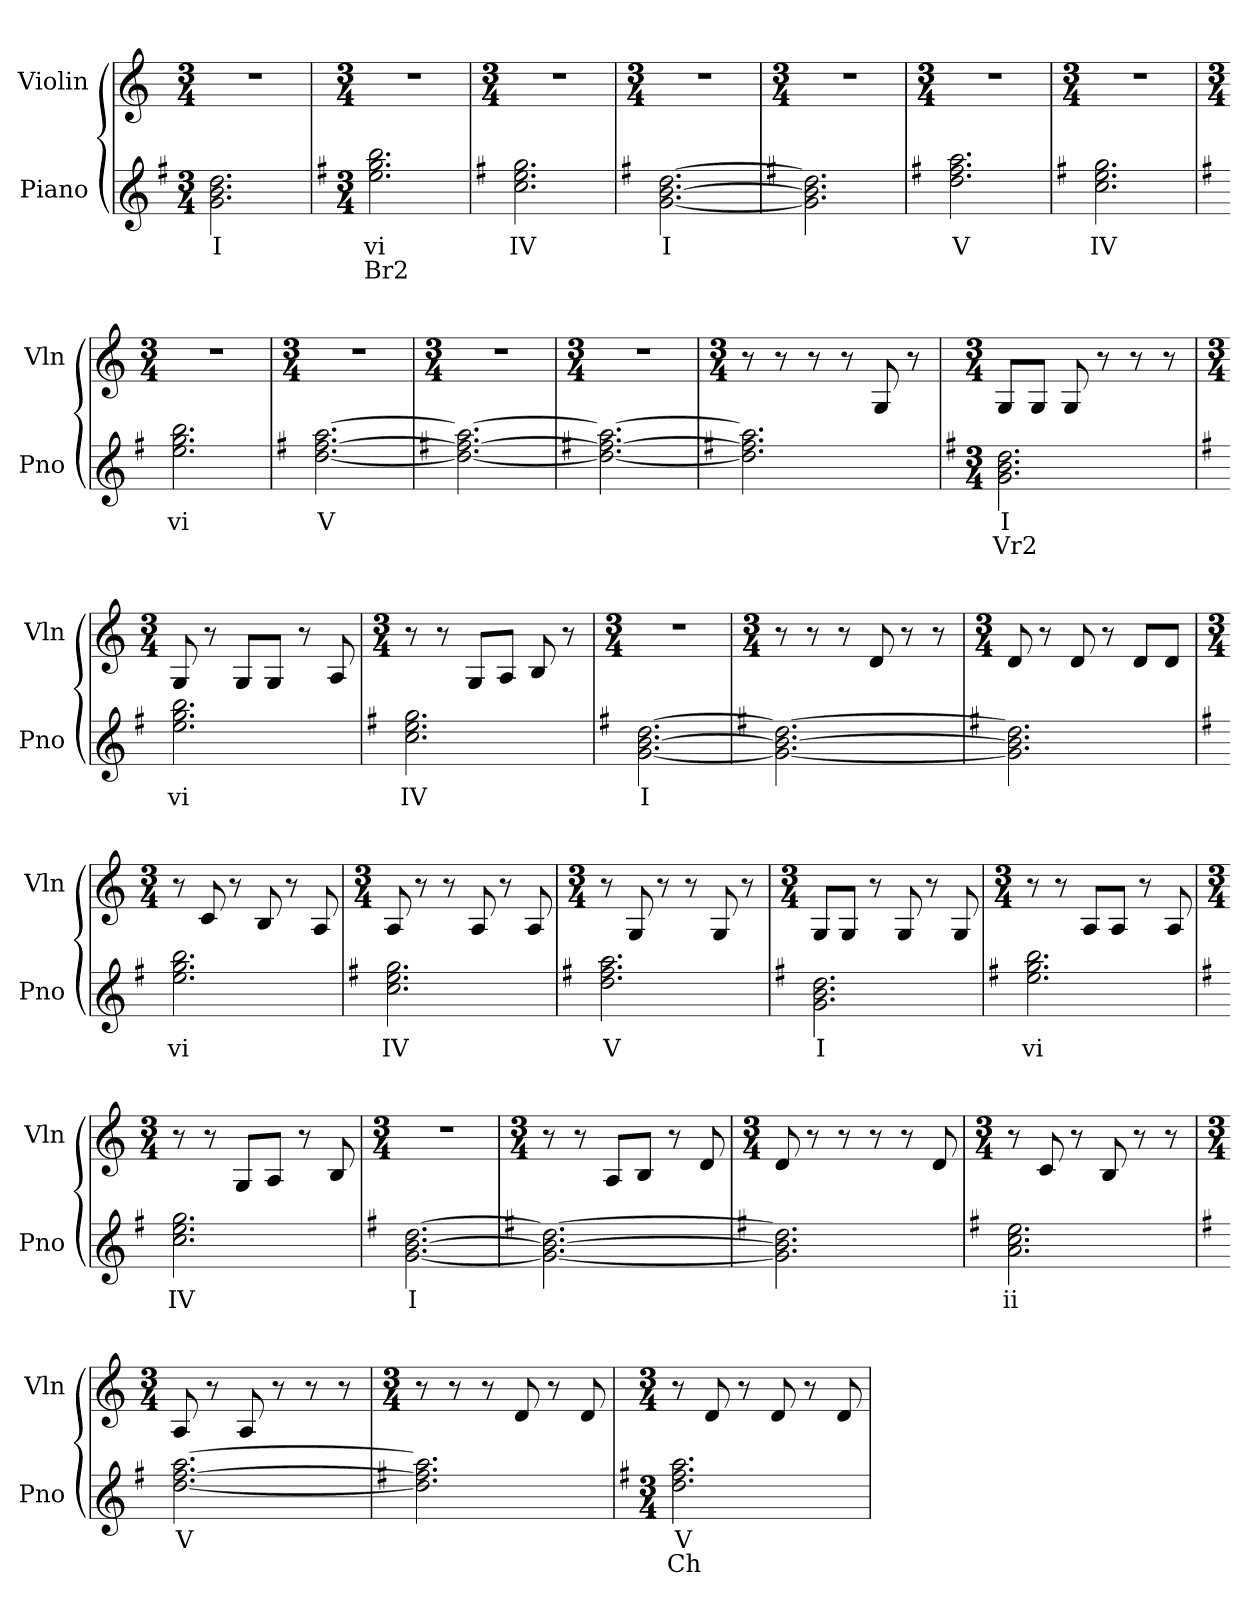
**kern	**text	**text	**kern
*part2	*part2	*part2	*part1
*staff2	*staff2	*staff2	*staff1
*I"Piano	*	*	*I"Violin
*I'Pno	*	*	*I'Vln
*k[f#]	*	*	*
*G:	*	*	*
*M3/4	*	*	*M3/4
=	=	=	=
2.g 2.b 2.dd	I	.	2.r
=	=	=	=
*k[f#]	*	*	*
*G:	*	*	*
*M3/4	*	*	*M3/4
2.ee 2.gg 2.bb	vi	Br2	2.r
=	=	=	=
*k[f#]	*	*	*
*G:	*	*	*
*	*	*	*M3/4
2.cc 2.ee 2.gg	IV	.	2.r
=	=	=	=
*k[f#]	*	*	*
*G:	*	*	*
*	*	*	*M3/4
[2.g [2.b [2.dd	I	.	2.r
=	=	=	=
*k[f#]	*	*	*
*G:	*	*	*
*	*	*	*M3/4
2.g] 2.b] 2.dd]	.	.	2.r
=	=	=	=
*k[f#]	*	*	*
*G:	*	*	*
*	*	*	*M3/4
2.dd 2.ff# 2.aa	V	.	2.r
=	=	=	=
*k[f#]	*	*	*
*G:	*	*	*
*	*	*	*M3/4
2.cc 2.ee 2.gg	IV	.	2.r
=	=	=	=
*k[f#]	*	*	*
*G:	*	*	*
*	*	*	*M3/4
2.ee 2.gg 2.bb	vi	.	2.r
=	=	=	=
*k[f#]	*	*	*
*G:	*	*	*
*	*	*	*M3/4
[2.dd [2.ff# [2.aa	V	.	2.r
=	=	=	=
*k[f#]	*	*	*
*G:	*	*	*
*	*	*	*M3/4
2.dd_ 2.ff#_ 2.aa_	.	.	2.r
=	=	=	=
*k[f#]	*	*	*
*G:	*	*	*
*	*	*	*M3/4
2.dd_ 2.ff#_ 2.aa_	.	.	2.r
=	=	=	=
*k[f#]	*	*	*
*G:	*	*	*
*	*	*	*M3/4
2.dd] 2.ff#] 2.aa]	.	.	8r
.	.	.	8r
.	.	.	8r
.	.	.	8r
.	.	.	8G
.	.	.	8r
=	=	=	=
*k[f#]	*	*	*
*G:	*	*	*
*M3/4	*	*	*M3/4
2.g 2.b 2.dd	I	Vr2	8GL
.	.	.	8GJ
.	.	.	8G
.	.	.	8r
.	.	.	8r
.	.	.	8r
=	=	=	=
*k[f#]	*	*	*
*G:	*	*	*
*	*	*	*M3/4
2.ee 2.gg 2.bb	vi	.	8G
.	.	.	8r
.	.	.	8GL
.	.	.	8GJ
.	.	.	8r
.	.	.	8A
=	=	=	=
*k[f#]	*	*	*
*G:	*	*	*
*	*	*	*M3/4
2.cc 2.ee 2.gg	IV	.	8r
.	.	.	8r
.	.	.	8GL
.	.	.	8AJ
.	.	.	8B
.	.	.	8r
=	=	=	=
*k[f#]	*	*	*
*G:	*	*	*
*	*	*	*M3/4
[2.g [2.b [2.dd	I	.	2.r
=	=	=	=
*k[f#]	*	*	*
*G:	*	*	*
*	*	*	*M3/4
2.g_ 2.b_ 2.dd_	.	.	8r
.	.	.	8r
.	.	.	8r
.	.	.	8d
.	.	.	8r
.	.	.	8r
=	=	=	=
*k[f#]	*	*	*
*G:	*	*	*
*	*	*	*M3/4
2.g] 2.b] 2.dd]	.	.	8d
.	.	.	8r
.	.	.	8d
.	.	.	8r
.	.	.	8dL
.	.	.	8dJ
=	=	=	=
*k[f#]	*	*	*
*G:	*	*	*
*	*	*	*M3/4
2.ee 2.gg 2.bb	vi	.	8r
.	.	.	8c
.	.	.	8r
.	.	.	8B
.	.	.	8r
.	.	.	8A
=	=	=	=
*k[f#]	*	*	*
*G:	*	*	*
*	*	*	*M3/4
2.cc 2.ee 2.gg	IV	.	8A
.	.	.	8r
.	.	.	8r
.	.	.	8A
.	.	.	8r
.	.	.	8A
=	=	=	=
*k[f#]	*	*	*
*G:	*	*	*
*	*	*	*M3/4
2.dd 2.ff# 2.aa	V	.	8r
.	.	.	8G
.	.	.	8r
.	.	.	8r
.	.	.	8G
.	.	.	8r
=	=	=	=
*k[f#]	*	*	*
*G:	*	*	*
*	*	*	*M3/4
2.g 2.b 2.dd	I	.	8GL
.	.	.	8GJ
.	.	.	8r
.	.	.	8G
.	.	.	8r
.	.	.	8G
=	=	=	=
*k[f#]	*	*	*
*G:	*	*	*
*	*	*	*M3/4
2.ee 2.gg 2.bb	vi	.	8r
.	.	.	8r
.	.	.	8AL
.	.	.	8AJ
.	.	.	8r
.	.	.	8A
=	=	=	=
*k[f#]	*	*	*
*G:	*	*	*
*	*	*	*M3/4
2.cc 2.ee 2.gg	IV	.	8r
.	.	.	8r
.	.	.	8GL
.	.	.	8AJ
.	.	.	8r
.	.	.	8B
=	=	=	=
*k[f#]	*	*	*
*G:	*	*	*
*	*	*	*M3/4
[2.g [2.b [2.dd	I	.	2.r
=	=	=	=
*k[f#]	*	*	*
*G:	*	*	*
*	*	*	*M3/4
2.g_ 2.b_ 2.dd_	.	.	8r
.	.	.	8r
.	.	.	8AL
.	.	.	8BJ
.	.	.	8r
.	.	.	8d
=	=	=	=
*k[f#]	*	*	*
*G:	*	*	*
*	*	*	*M3/4
2.g] 2.b] 2.dd]	.	.	8d
.	.	.	8r
.	.	.	8r
.	.	.	8r
.	.	.	8r
.	.	.	8d
=	=	=	=
*k[f#]	*	*	*
*G:	*	*	*
*	*	*	*M3/4
2.a 2.cc 2.ee	ii	.	8r
.	.	.	8c
.	.	.	8r
.	.	.	8B
.	.	.	8r
.	.	.	8r
=	=	=	=
*k[f#]	*	*	*
*G:	*	*	*
*	*	*	*M3/4
[2.dd [2.ff# [2.aa	V	.	8A
.	.	.	8r
.	.	.	8A
.	.	.	8r
.	.	.	8r
.	.	.	8r
=	=	=	=
*k[f#]	*	*	*
*G:	*	*	*
*	*	*	*M3/4
2.dd] 2.ff#] 2.aa]	.	.	8r
.	.	.	8r
.	.	.	8r
.	.	.	8d
.	.	.	8r
.	.	.	8d
=	=	=	=
*k[f#]	*	*	*
*G:	*	*	*
*M3/4	*	*	*M3/4
2.dd 2.ff# 2.aa	V	Ch	8r
.	.	.	8d
.	.	.	8r
.	.	.	8d
.	.	.	8r
.	.	.	8d
=	=	=	=
*-	*-	*-	*-
